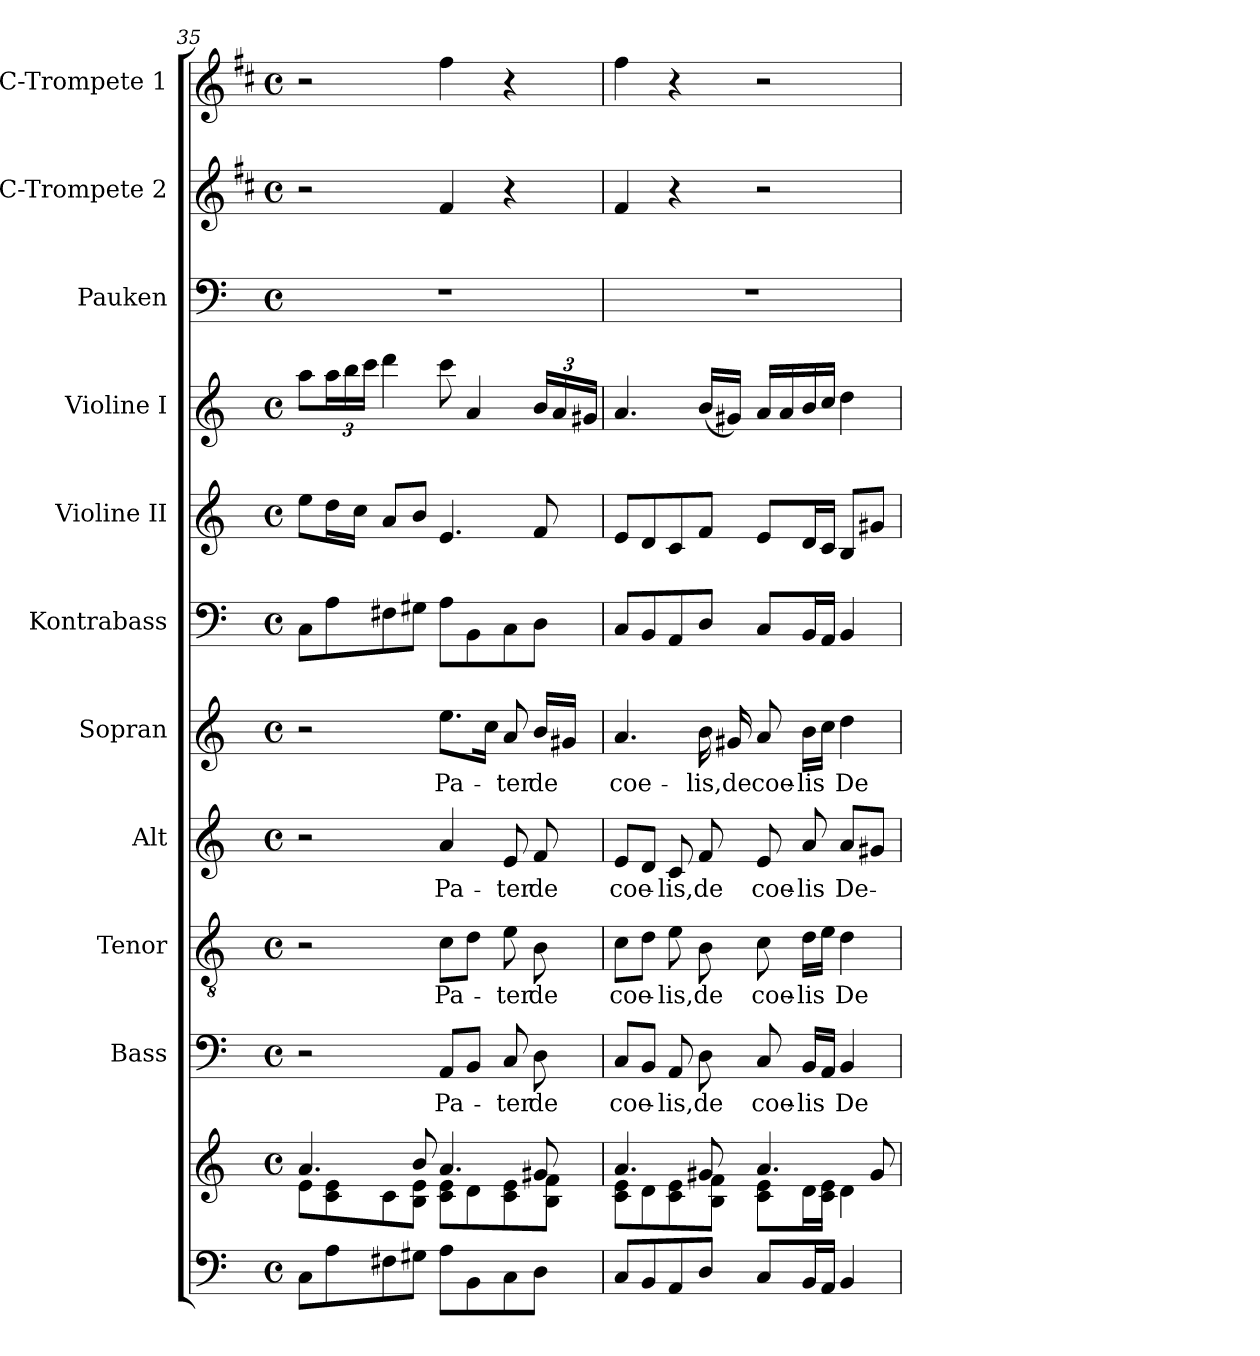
**kern	**kern	**kern	**text	**kern	**text	**kern	**text	**kern	**text	**kern	**kern	**kern	**kern	**kern	**kern
*part11	*part11	*part10	*part10	*part9	*part9	*part8	*part8	*part7	*part7	*part6	*part5	*part4	*part3	*part2	*part1
*staff12	*staff11	*staff10	*staff10	*staff9	*staff9	*staff8	*staff8	*staff7	*staff7	*staff6	*staff5	*staff4	*staff3	*staff2	*staff1
*	*	*I"Bass	*	*I"Tenor	*	*I"Alt	*	*I"Sopran	*	*I"Kontrabass	*I"Violine II	*I"Violine I	*I"Pauken	*I"C-Trompete 2	*I"C-Trompete 1
*	*	*I'B.	*	*I'T.	*	*I'A.	*	*I'S.	*	*I'Kb.	*I'Vl. II	*I'Vl. I	*I'Pk.	*I'C Trp. 2	*I'C Trp. 1
*clefF4	*clefG2	*clefF4	*	*clefGv2	*	*clefG2	*	*clefG2	*	*clefF4	*clefG2	*clefG2	*clefF4	*clefG2	*clefG2
*	*	*	*	*	*	*	*	*	*	*ITrd7c12	*	*	*	*ITrd1c2	*ITrd1c2
*k[]	*k[]	*k[]	*	*k[]	*	*k[]	*	*k[]	*	*k[]	*k[]	*k[]	*k[]	*k[]	*k[]
*C:	*C:	*C:	*	*C:	*	*C:	*	*C:	*	*C:	*C:	*C:	*C:	*C:	*C:
*M4/4	*M4/4	*M4/4	*	*M4/4	*	*M4/4	*	*M4/4	*	*M4/4	*M4/4	*M4/4	*M4/4	*M4/4	*M4/4
*met(c)	*met(c)	*met(c)	*	*met(c)	*	*met(c)	*	*met(c)	*	*met(c)	*met(c)	*met(c)	*met(c)	*met(c)	*met(c)
=35	=35	=35	=35	=35	=35	=35	=35	=35	=35	=35	=35	=35	=35	=35	=35
*	*^	*	*	*	*	*	*	*	*	*	*	*	*	*	*
8C\L	4.a/	8e\L	2r	.	2r	.	2r	.	2r	.	8CC\L	8ee\L	8aa\L	1r	2r	2r
8A\	.	8c\ 8e\	.	.	.	.	.	.	.	.	8AA\	16dd\L	24aa\L	.	.	.
.	.	.	.	.	.	.	.	.	.	.	.	.	24bb\	.	.	.
.	.	.	.	.	.	.	.	.	.	.	.	16cc\JJ	.	.	.	.
.	.	.	.	.	.	.	.	.	.	.	.	.	24ccc\JJ	.	.	.
8F#X\	.	8c\	.	.	.	.	.	.	.	.	8FF#X\	8a/L	4ddd\	.	.	.
8G#X\J	8b/	8B\ 8e\J	.	.	.	.	.	.	.	.	8GG#X\J	8b/J	.	.	.	.
!	!	!	!	!LO:LY:b	!	!LO:LY:b	!	!LO:LY:b	!	!LO:LY:b	!	!	!	!	!	!
8A\L	4.a/	8c\ 8e\L	8AA/L	Pa-	8c\L	Pa-	4a/	Pa-	8.ee\L	Pa-	8AA\L	4.e/	8ccc\	.	4e/	4ee\
8BB\	.	8d\	8BB/J	.	8d\J	.	.	.	.	.	8BBB\	.	4a/	.	.	.
.	.	.	.	.	.	.	.	.	16cc\Jk	.	.	.	.	.	.	.
!	!	!	!	!LO:LY:b	!	!LO:LY:b	!	!LO:LY:b	!	!LO:LY:b	!	!	!	!	!	!
8C\	.	8c\ 8e\	8C/	-ter	8e\	-ter	8e/	-ter	8a/	-ter	8CC\	.	.	.	4r	4r
!	!	!	!	!LO:LY:b	!	!LO:LY:b	!	!LO:LY:b	!	!LO:LY:b	!	!	!	!	!	!
8D\J	8g#X/	8B\ 8f\J	8D\	de	8B\	de	8f/	de	16b/LL	de	8DD\J	8f/	24b/LL	.	.	.
.	.	.	.	.	.	.	.	.	.	.	.	.	24a/	.	.	.
.	.	.	.	.	.	.	.	.	16g#X/JJ	.	.	.	.	.	.	.
.	.	.	.	.	.	.	.	.	.	.	.	.	24g#X/JJ	.	.	.
!!LO:PB:g=z
=36	=36	=36	=36	=36	=36	=36	=36	=36	=36	=36	=36	=36	=36	=36	=36	=36
!	!	!	!	!LO:LY:b	!	!LO:LY:b	!	!LO:LY:b	!	!LO:LY:b	!	!	!	!	!	!
8C/L	4.a/	8c\ 8e\L	8C/L	coe-	8c\L	coe-	8e/L	coe-	4.a/	coe-	8CC/L	8e/L	4.a/	1r	4e/	4ee\
8BB/	.	8d\	8BB/J	.	8d\J	.	8d/J	.	.	.	8BBB/	8d/	.	.	.	.
!	!	!	!	!LO:LY:b	!	!LO:LY:b	!	!LO:LY:b	!	!	!	!	!	!	!	!
8AA/	.	8c\ 8e\	8AA/	-lis,	8e\	-lis,	8c/	-lis,	.	.	8AAA/	8c/	.	.	4r	4r
!	!	!	!	!LO:LY:b	!	!LO:LY:b	!	!LO:LY:b	!	!LO:LY:b	!	!	!	!	!	!
8D/J	8g#X/	8B\ 8f\J	8D\	de	8B\	de	8f/	de	16b\	-lis,	8DD/J	8f/J	(<16b/LL	.	.	.
!	!	!	!	!	!	!	!	!	!	!LO:LY:b	!	!	!	!	!	!
.	.	.	.	.	.	.	.	.	16g#X/	de	.	.	16g#X/JJ)	.	.	.
!	!	!	!	!LO:LY:b	!	!LO:LY:b	!	!LO:LY:b	!	!LO:LY:b	!	!	!	!	!	!
8C/L	4.a/	8c\ 8e\L	8C/	coe-	8c\	coe-	8e/	coe-	8a/	coe-	8CC/L	8e/L	16a/LL	.	2r	2r
.	.	.	.	.	.	.	.	.	.	.	.	.	16a/	.	.	.
!	!	!	!	!LO:LY:b	!	!LO:LY:b	!	!LO:LY:b	!	!LO:LY:b	!	!	!	!	!	!
16BB/L	.	16d\L	16BB/LL	-lis	16d\LL	-lis	8a/	-lis	16b\LL	-lis	16BBB/L	16d/L	16b/	.	.	.
16AA/JJ	.	16c\ 16e\JJ	16AA/JJ	.	16e\JJ	.	.	.	16cc\JJ	.	16AAA/JJ	16c/JJ	16cc/JJ	.	.	.
!	!	!	!	!LO:LY:b	!	!LO:LY:b	!	!LO:LY:b	!	!LO:LY:b	!	!	!	!	!	!
4BB/	.	4d\	4BB/	De-	4d\	De-	8a/L	De-	4dd\	De-	4BBB/	8B/L	4dd\	.	.	.
.	8g#/	.	.	.	.	.	8g#X/J	.	.	.	.	8g#X/J	.	.	.	.
*	*v	*v	*	*	*	*	*	*	*	*	*	*	*	*	*	*
=	=	=	=	=	=	=	=	=	=	=	=	=	=	=	=
*-	*-	*-	*-	*-	*-	*-	*-	*-	*-	*-	*-	*-	*-	*-	*-
